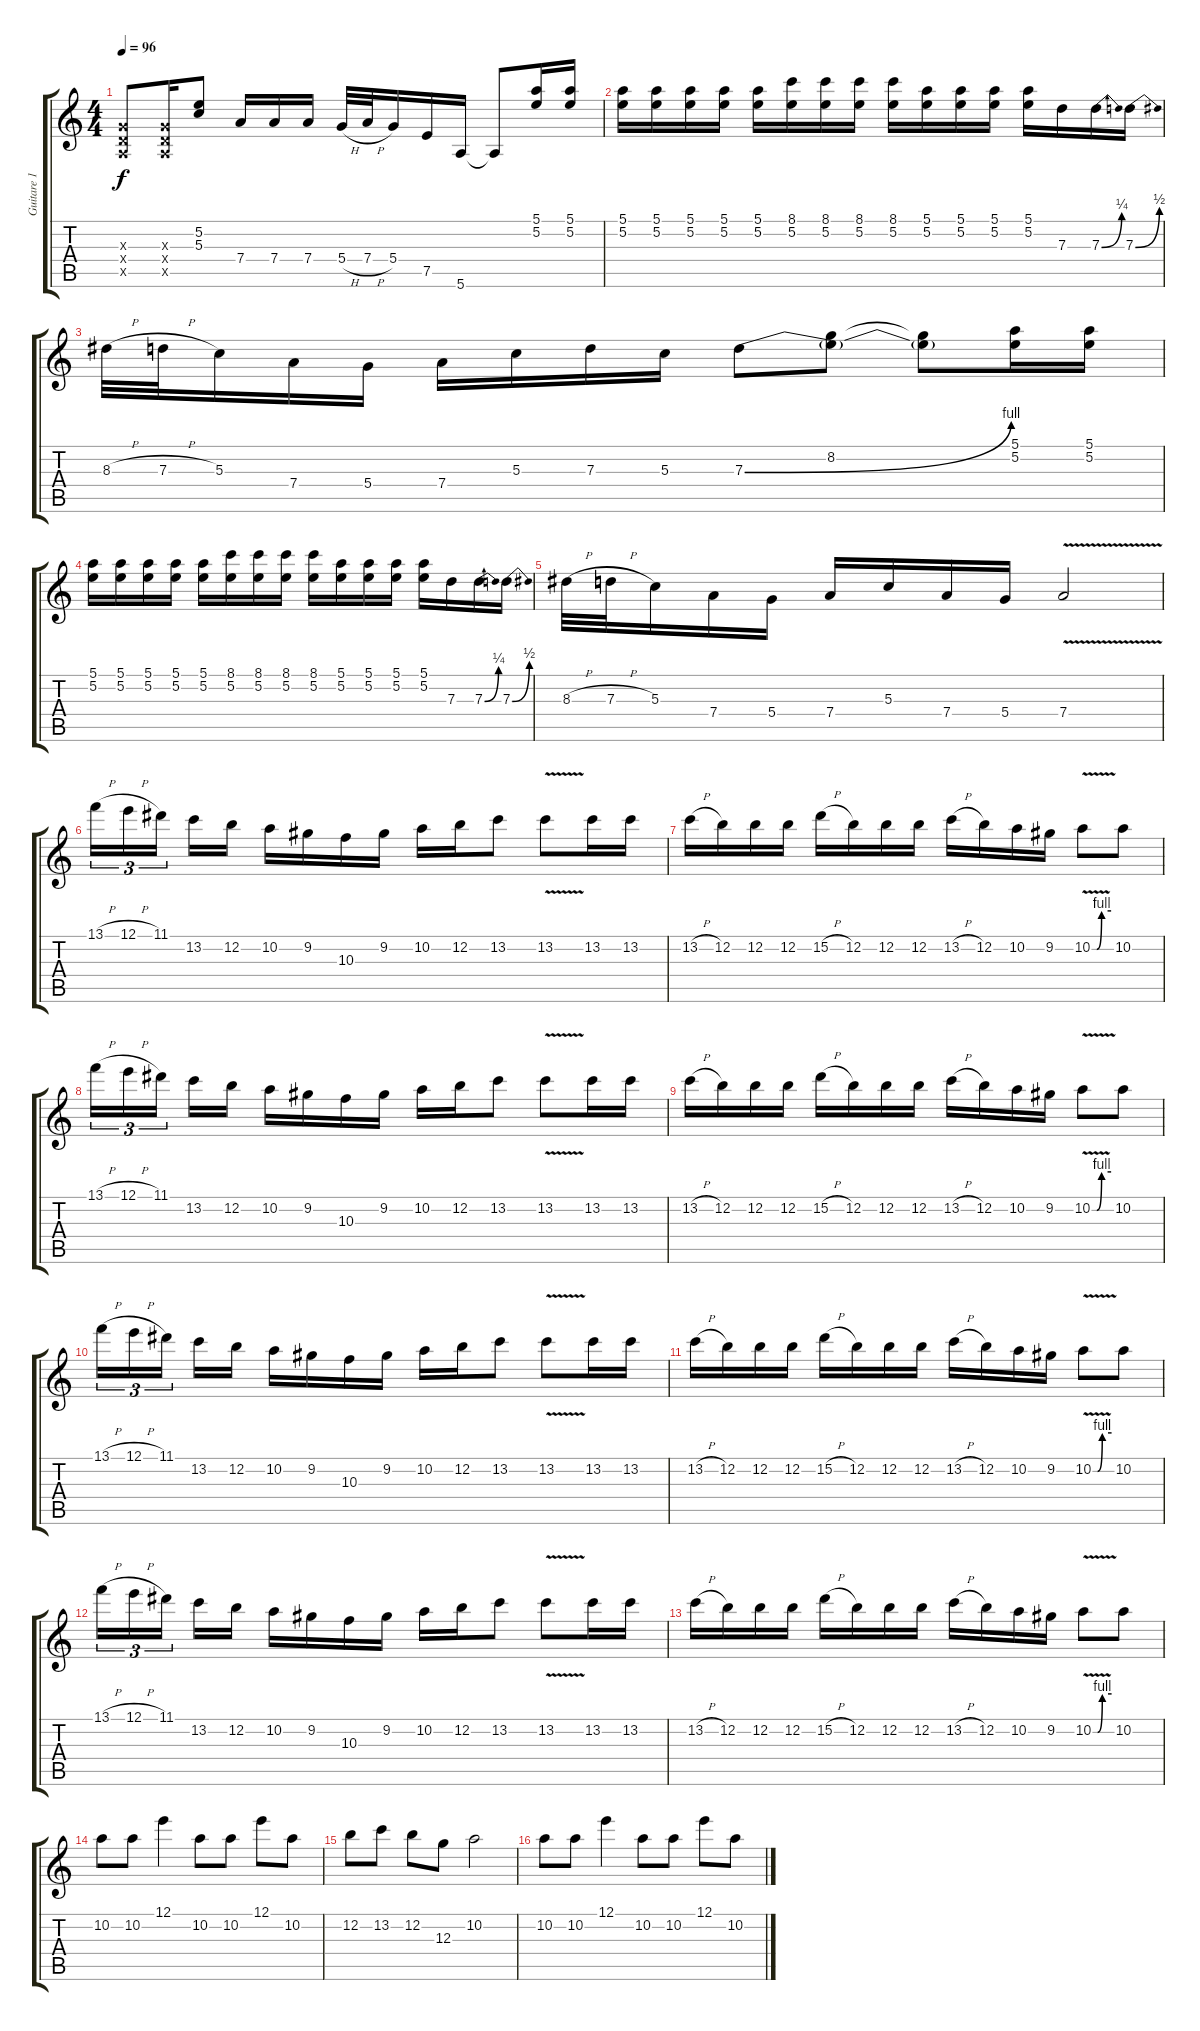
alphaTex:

\track ("Guitare 1 (saturée)" "Guitare 1 ") {instrument distortionguitar}
\staff {score tabs}
\tuning (E4 B3 G3 D3 A2 E2) {hide}
\ts (4 4)
\tempo 96
\clef g2
\ks c
(0.3{x} 0.4{x} 0.5{x}).8{dy f} (0.3{x} 0.4{x} 0.5{x}).16 (5.2 5.3).8 7.4.16 7.4.16 7.4.16 5.4{h}.32 7.4{h}.32 5.4.16 7.5.16 5.6.16 5.6{t}.8 (5.1 5.2).16 (5.1 5.2).16 |
(5.1 5.2).16 (5.1 5.2).16 (5.1 5.2).16 (5.1 5.2).16 (5.1 5.2).16 (8.1 5.2).16 (8.1 5.2).16 (8.1 5.2).16 (8.1 5.2).16 (5.1 5.2).16 (5.1 5.2).16 (5.1 5.2).16 (5.1 5.2).16 7.3.16 7.3{be (bend 0 0 60 1)}.16 7.3{be (bend 0 0 60 2)}.16 |
8.3{h}.32 7.3{h}.32 5.3.16 7.4.16 5.4.16 7.4.16 5.3.16 7.3.16 5.3.16 7.3{be (bend 0 0 60 4)}.8 (8.2 7.3{t}).8 (8.2{t} 7.3{t}).8 (5.1 5.2).16 (5.1 5.2).16 |
(5.1 5.2).16 (5.1 5.2).16 (5.1 5.2).16 (5.1 5.2).16 (5.1 5.2).16 (8.1 5.2).16 (8.1 5.2).16 (8.1 5.2).16 (8.1 5.2).16 (5.1 5.2).16 (5.1 5.2).16 (5.1 5.2).16 (5.1 5.2).16 7.3.16 7.3{be (bend 0 0 60 1)}.16 7.3{be (bend 0 0 60 2)}.16 |
8.3{h}.32 7.3{h}.32 5.3.16 7.4.16 5.4.16 7.4.16 5.3.16 7.4.16 5.4.16 7.4{v}.2 |
13.1{h}.16{tu (3 2)} 12.1{h}.16{tu (3 2)} 11.1.16{tu (3 2) beam splitsecondary} 13.2.16 12.2.16 10.2.16 9.2.16 10.3.16 9.2.16 10.2.16 12.2.16 13.2.8 13.2{v}.8 13.2.16 13.2.16 |
13.2{h}.16 12.2.16 12.2.16 12.2.16 15.2{h}.16 12.2.16 12.2.16 12.2.16 13.2{h}.16 12.2.16 10.2.16 9.2.16 10.2{be (custom 0 0 15 0 30 4 60 4) v}.8 10.2.8 |
13.1{h}.16{tu (3 2)} 12.1{h}.16{tu (3 2)} 11.1.16{tu (3 2) beam splitsecondary} 13.2.16 12.2.16 10.2.16 9.2.16 10.3.16 9.2.16 10.2.16 12.2.16 13.2.8 13.2{v}.8 13.2.16 13.2.16 |
13.2{h}.16 12.2.16 12.2.16 12.2.16 15.2{h}.16 12.2.16 12.2.16 12.2.16 13.2{h}.16 12.2.16 10.2.16 9.2.16 10.2{be (custom 0 0 15 0 30 4 60 4) v}.8 10.2.8 |
13.1{h}.16{tu (3 2)} 12.1{h}.16{tu (3 2)} 11.1.16{tu (3 2) beam splitsecondary} 13.2.16 12.2.16 10.2.16 9.2.16 10.3.16 9.2.16 10.2.16 12.2.16 13.2.8 13.2{v}.8 13.2.16 13.2.16 |
13.2{h}.16 12.2.16 12.2.16 12.2.16 15.2{h}.16 12.2.16 12.2.16 12.2.16 13.2{h}.16 12.2.16 10.2.16 9.2.16 10.2{be (custom 0 0 15 0 30 4 60 4) v}.8 10.2.8 |
13.1{h}.16{tu (3 2)} 12.1{h}.16{tu (3 2)} 11.1.16{tu (3 2) beam splitsecondary} 13.2.16 12.2.16 10.2.16 9.2.16 10.3.16 9.2.16 10.2.16 12.2.16 13.2.8 13.2{v}.8 13.2.16 13.2.16 |
13.2{h}.16 12.2.16 12.2.16 12.2.16 15.2{h}.16 12.2.16 12.2.16 12.2.16 13.2{h}.16 12.2.16 10.2.16 9.2.16 10.2{be (custom 0 0 15 0 30 4 60 4) v}.8 10.2.8 |
10.2.8 10.2.8 12.1.4 10.2.8 10.2.8 12.1.8 10.2.8 |
12.2.8 13.2.8 12.2.8 12.3.8 10.2.2 |
10.2.8 10.2.8 12.1.4 10.2.8 10.2.8 12.1.8 10.2.8
